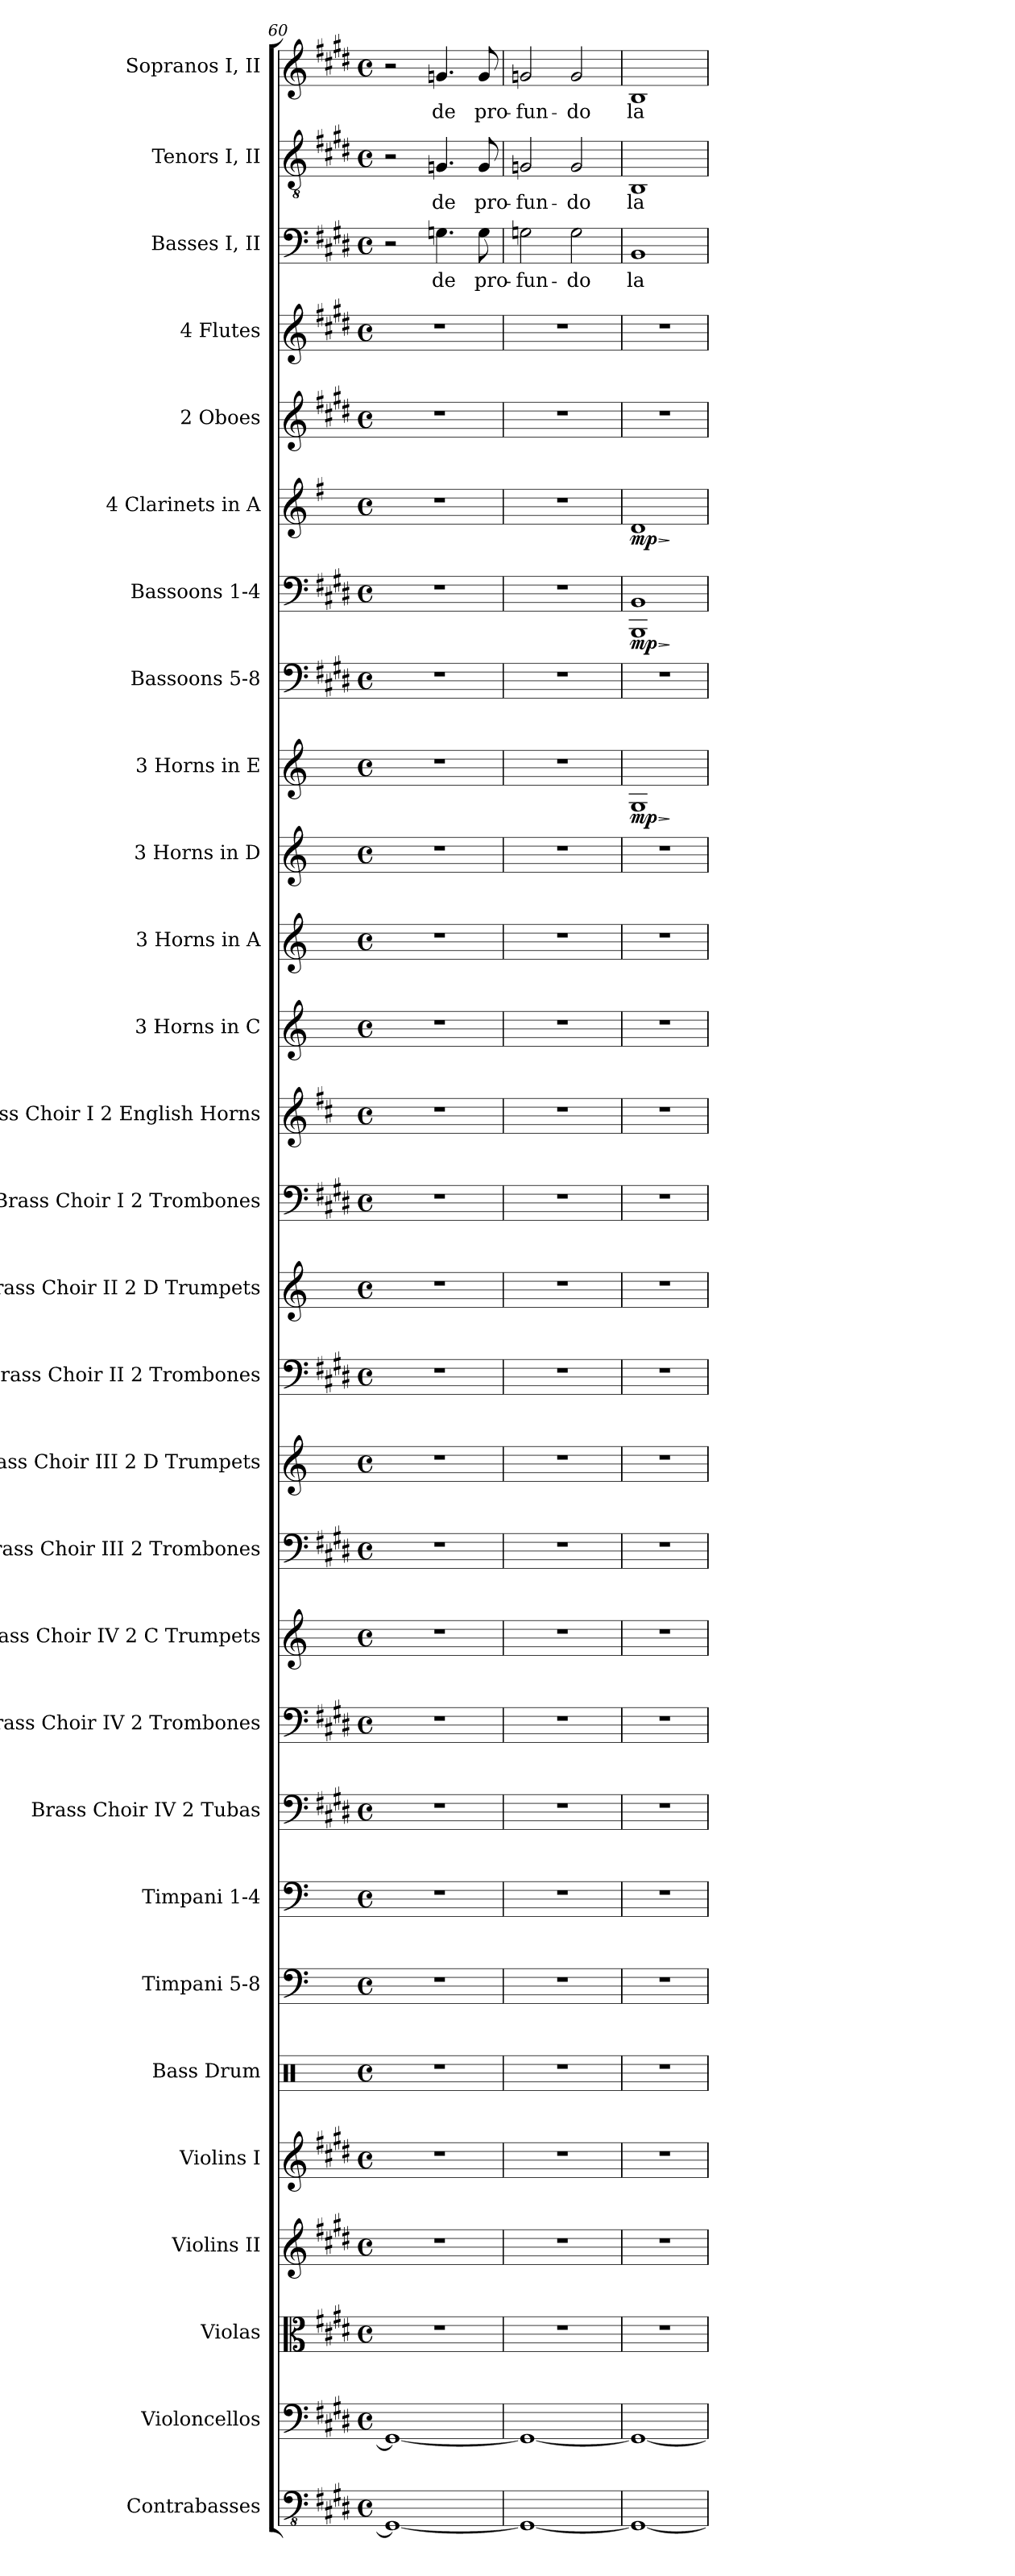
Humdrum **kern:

**kern	**kern	**kern	**kern	**kern	**kern	**kern	**kern	**kern	**kern	**kern	**kern	**kern	**kern	**kern	**kern	**kern	**kern	**kern	**kern	**kern	**dynam	**kern	**kern	**dynam	**kern	**dynam	**kern	**kern	**kern	**text	**kern	**text	**kern	**text
*part29	*part28	*part27	*part26	*part25	*part24	*part23	*part22	*part21	*part20	*part19	*part18	*part17	*part16	*part15	*part14	*part13	*part12	*part11	*part10	*part9	*part9	*part8	*part7	*part7	*part6	*part6	*part5	*part4	*part3	*part3	*part2	*part2	*part1	*part1
*staff29	*staff28	*staff27	*staff26	*staff25	*staff24	*staff23	*staff22	*staff21	*staff20	*staff19	*staff18	*staff17	*staff16	*staff15	*staff14	*staff13	*staff12	*staff11	*staff10	*staff9	*staff9	*staff8	*staff7	*staff7	*staff6	*staff6	*staff5	*staff4	*staff3	*staff3	*staff2	*staff2	*staff1	*staff1
*I"Contrabasses	*I"Violoncellos	*I"Violas	*I"Violins II	*I"Violins I	*I"Bass Drum	*I"Timpani 5-8	*I"Timpani 1-4	*I"Brass Choir IV 2 Tubas	*I"Brass Choir IV 2 Trombones	*I"Brass Choir IV 2 C Trumpets	*I"Brass Choir III 2 Trombones	*I"Brass Choir III 2 D Trumpets	*I"Brass Choir II 2 Trombones	*I"Brass Choir II 2 D Trumpets	*I"Brass Choir I 2 Trombones	*I"Brass Choir I 2 English Horns	*I"3 Horns in C	*I"3 Horns in A	*I"3 Horns in D	*I"3 Horns in E	*	*I"Bassoons 5-8	*I"Bassoons 1-4	*	*I"4 Clarinets in A	*	*I"2 Oboes	*I"4 Flutes	*I"Basses I, II	*	*I"Tenors I, II	*	*I"Sopranos I, II	*
*I'Cbs.	*I'Vcs.	*I'Vlas.	*I'Vlns. II	*I'Vlns. I	*I'B. Dr.	*I'Timp. 5-8	*I'Timp. 1-4	*I'B. C. IV 2 Tbas.	*I'B. C. IV 2 Tbns.	*I'B. C. IV 2 C Tpts.	*I'B. C. III 2 Tbns.	*I'B. C. III 2 D Tpts.	*I'B. C. II 2 Tbns.	*I'B. C. II 2 D Tpts.	*I'B. C. I 2 Tbns.	*I'B. C. I 2 Eng. Hns.	*	*	*	*	*	*I'Bsns. 5-8	*I'Bsns. 4-8	*	*	*	*I'2 Obs.	*I'4 Fls.	*I'B. I, II	*	*I'T. I, II	*	*I'S. I, II	*
*clefFv4	*clefF4	*clefC3	*clefG2	*clefG2	*clefX	*clefF4	*clefF4	*clefF4	*clefF4	*clefG2	*clefF4	*clefG2	*clefF4	*clefG2	*clefF4	*clefG2	*clefG2	*clefG2	*clefG2	*clefG2	*	*clefF4	*clefF4	*	*clefG2	*	*clefG2	*clefG2	*clefF4	*	*clefGv2	*	*clefG2	*
*	*	*	*	*	*	*	*	*	*	*	*	*ITrd-1c-2	*	*ITrd-1c-2	*	*ITrd4c7	*ITrd7c12	*ITrd2c3	*ITrd6c10	*ITrd5c8	*	*	*	*	*ITrd2c3	*	*	*	*	*	*	*	*	*
*k[f#c#g#d#]	*k[f#c#g#d#]	*k[f#c#g#d#]	*k[f#c#g#d#]	*k[f#c#g#d#]	*k[]	*k[]	*k[]	*k[f#c#g#d#]	*k[f#c#g#d#]	*k[]	*k[f#c#g#d#]	*k[f#c#]	*k[f#c#g#d#]	*k[f#c#]	*k[f#c#g#d#]	*k[f#]	*k[]	*k[f#c#g#]	*k[f#c#]	*k[f#c#g#d#]	*	*k[f#c#g#d#]	*k[f#c#g#d#]	*	*k[f#c#g#d#]	*	*k[f#c#g#d#]	*k[f#c#g#d#]	*k[f#c#g#d#]	*	*k[f#c#g#d#]	*	*k[f#c#g#d#]	*
*M4/4	*M4/4	*M4/4	*M4/4	*M4/4	*M4/4	*M4/4	*M4/4	*M4/4	*M4/4	*M4/4	*M4/4	*M4/4	*M4/4	*M4/4	*M4/4	*M4/4	*M4/4	*M4/4	*M4/4	*M4/4	*	*M4/4	*M4/4	*	*M4/4	*	*M4/4	*M4/4	*M4/4	*	*M4/4	*	*M4/4	*
*met(c)	*met(c)	*met(c)	*met(c)	*met(c)	*met(c)	*met(c)	*met(c)	*met(c)	*met(c)	*met(c)	*met(c)	*met(c)	*met(c)	*met(c)	*met(c)	*met(c)	*met(c)	*met(c)	*met(c)	*met(c)	*	*met(c)	*met(c)	*	*met(c)	*	*met(c)	*met(c)	*met(c)	*	*met(c)	*	*met(c)	*
=60	=60	=60	=60	=60	=60	=60	=60	=60	=60	=60	=60	=60	=60	=60	=60	=60	=60	=60	=60	=60	=60	=60	=60	=60	=60	=60	=60	=60	=60	=60	=60	=60	=60	=60
1GGGn_	1GGn_	1r	1r	1r	1r	1r	1r	1r	1r	1r	1r	1r	1r	1r	1r	1r	1r	1r	1r	1r	.	1r	1r	.	1r	.	1r	1r	2r	.	2r	.	2r	.
!	!	!	!	!	!	!	!	!	!	!	!	!	!	!	!	!	!	!	!	!	!	!	!	!	!	!	!	!	!	!LO:LY:b	!	!LO:LY:b	!	!LO:LY:b
.	.	.	.	.	.	.	.	.	.	.	.	.	.	.	.	.	.	.	.	.	.	.	.	.	.	.	.	.	4.Gn\	de	4.Gn/	de	4.gn/	de
!	!	!	!	!	!	!	!	!	!	!	!	!	!	!	!	!	!	!	!	!	!	!	!	!	!	!	!	!	!	!LO:LY:b	!	!LO:LY:b	!	!LO:LY:b
.	.	.	.	.	.	.	.	.	.	.	.	.	.	.	.	.	.	.	.	.	.	.	.	.	.	.	.	.	8G\	pro-	8G/	pro-	8g/	pro-
=61	=61	=61	=61	=61	=61	=61	=61	=61	=61	=61	=61	=61	=61	=61	=61	=61	=61	=61	=61	=61	=61	=61	=61	=61	=61	=61	=61	=61	=61	=61	=61	=61	=61	=61
!	!	!	!	!	!	!	!	!	!	!	!	!	!	!	!	!	!	!	!	!	!	!	!	!	!	!	!	!	!	!LO:LY:b	!	!LO:LY:b	!	!LO:LY:b
1GGG_	1GG_	1r	1r	1r	1r	1r	1r	1r	1r	1r	1r	1r	1r	1r	1r	1r	1r	1r	1r	1r	.	1r	1r	.	1r	.	1r	1r	2Gn\	-fun-	2Gn/	-fun-	2gn/	-fun-
!	!	!	!	!	!	!	!	!	!	!	!	!	!	!	!	!	!	!	!	!	!	!	!	!	!	!	!	!	!	!LO:LY:b	!	!LO:LY:b	!	!LO:LY:b
.	.	.	.	.	.	.	.	.	.	.	.	.	.	.	.	.	.	.	.	.	.	.	.	.	.	.	.	.	2G\	-do	2G/	-do	2g/	-do
=62	=62	=62	=62	=62	=62	=62	=62	=62	=62	=62	=62	=62	=62	=62	=62	=62	=62	=62	=62	=62	=62	=62	=62	=62	=62	=62	=62	=62	=62	=62	=62	=62	=62	=62
!	!	!	!	!	!	!	!	!	!	!	!	!	!	!	!	!	!	!	!	!	!LO:HP:b	!	!	!LO:HP:b	!	!LO:HP:b	!	!	!	!LO:LY:b	!	!LO:LY:b	!	!LO:LY:b
!	!	!	!	!	!	!	!	!	!	!	!	!	!	!	!	!	!	!	!	!	!LO:DY:n=1:b	!	!	!LO:DY:n=1:b	!	!LO:DY:n=1:b	!	!	!	!	!	!	!	!
1GGG_	1GG_	1r	1r	1r	1r	1r	1r	1r	1r	1r	1r	1r	1r	1r	1r	1r	1r	1r	1r	1BB	> mp	1r	1BBB 1BB	> mp	1B	> mp	1r	1r	1BB	la-	1BB	la-	1B	la-
.	.	.	.	.	.	.	.	.	.	.	.	.	.	.	.	.	.	.	.	.	]	.	.	]	.	]	.	.	.	.	.	.	.	.
=	=	=	=	=	=	=	=	=	=	=	=	=	=	=	=	=	=	=	=	=	=	=	=	=	=	=	=	=	=	=	=	=	=	=
*-	*-	*-	*-	*-	*-	*-	*-	*-	*-	*-	*-	*-	*-	*-	*-	*-	*-	*-	*-	*-	*-	*-	*-	*-	*-	*-	*-	*-	*-	*-	*-	*-	*-	*-
